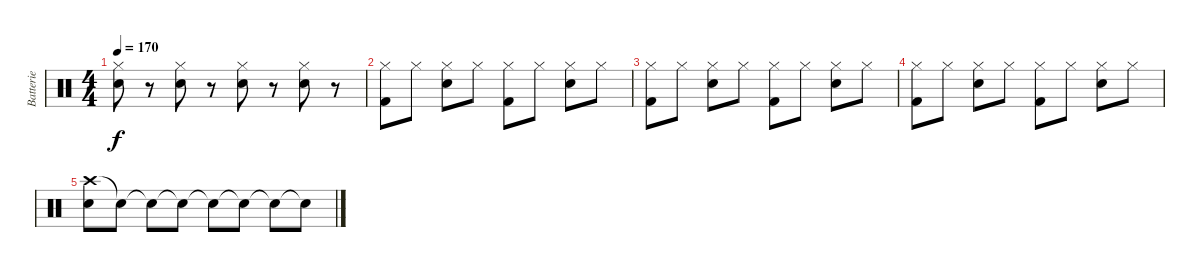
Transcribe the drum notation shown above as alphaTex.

\track ("Batterie" "Batterie") {instrument percussion}
\staff {score}
\articulation defaults
\ts (4 4)
\tempo 170
\clef neutral
\ks c
("Hi-Hat (closed)" "Snare (hit) 2").8{dy f} r.8 ("Hi-Hat (closed)" "Snare (hit) 2").8 r.8 ("Hi-Hat (closed)" "Snare (hit) 2").8 r.8 ("Hi-Hat (closed)" "Snare (hit) 2").8 r.8 |
("Hi-Hat (closed)" "Kick (hit) 2").8 "Hi-Hat (closed)".8 ("Hi-Hat (closed)" "Snare (hit) 2").8 "Hi-Hat (closed)".8 ("Hi-Hat (closed)" "Kick (hit) 2").8 "Hi-Hat (closed)".8 ("Hi-Hat (closed)" "Snare (hit) 2").8 "Hi-Hat (closed)".8 |
("Hi-Hat (closed)" "Kick (hit) 2").8 "Hi-Hat (closed)".8 ("Hi-Hat (closed)" "Snare (hit) 2").8 "Hi-Hat (closed)".8 ("Hi-Hat (closed)" "Kick (hit) 2").8 "Hi-Hat (closed)".8 ("Hi-Hat (closed)" "Snare (hit) 2").8 "Hi-Hat (closed)".8 |
("Hi-Hat (closed)" "Kick (hit) 2").8 "Hi-Hat (closed)".8 ("Hi-Hat (closed)" "Snare (hit) 2").8 "Hi-Hat (closed)".8 ("Hi-Hat (closed)" "Kick (hit) 2").8 "Hi-Hat (closed)".8 ("Hi-Hat (closed)" "Snare (hit) 2").8 "Hi-Hat (closed)".8 |
("Crash high (hit)" "Snare (hit) 2").8{volume 0} "Snare (hit)"{t}.8 "Snare (hit)"{t}.8 "Snare (hit)"{t}.8 "Snare (hit)"{t}.8 "Snare (hit)"{t}.8 "Snare (hit)"{t}.8 "Snare (hit)"{t}.8
